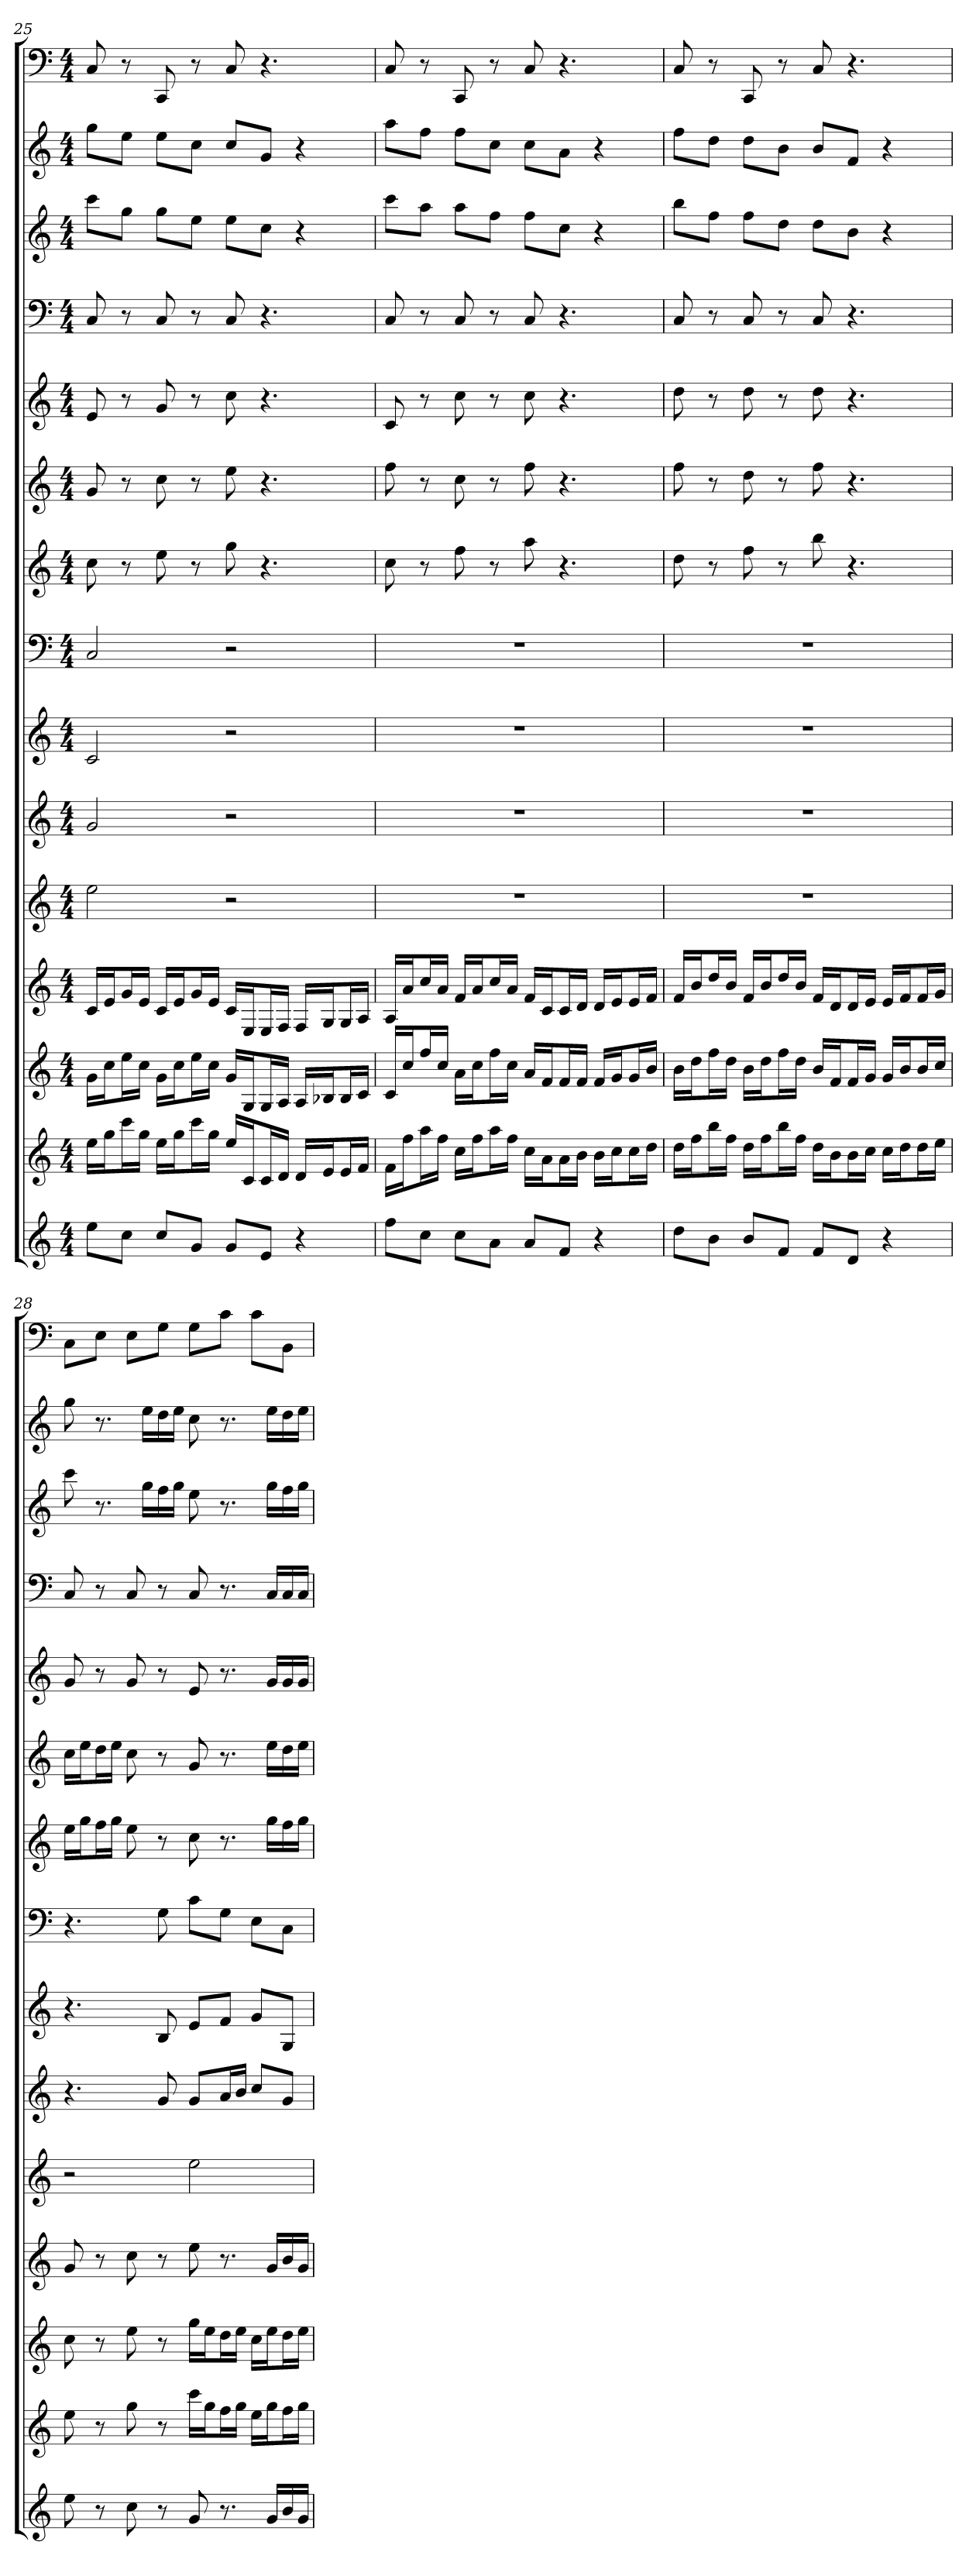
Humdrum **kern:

**kern	**kern	**kern	**kern	**kern	**kern	**kern	**kern	**kern	**kern	**kern	**kern	**kern	**kern	**kern
*part15	*part14	*part13	*part12	*part11	*part10	*part9	*part8	*part7	*part6	*part5	*part4	*part3	*part2	*part1
*staff15	*staff14	*staff13	*staff12	*staff11	*staff10	*staff9	*staff8	*staff7	*staff6	*staff5	*staff4	*staff3	*staff2	*staff1
*k[]	*k[]	*k[]	*k[]	*k[]	*k[]	*k[]	*k[]	*k[]	*k[]	*k[]	*k[]	*k[]	*k[]	*k[]
*C:	*C:	*C:	*C:	*C:	*C:	*C:	*C:	*C:	*C:	*C:	*C:	*C:	*C:	*C:
*M4/4	*M4/4	*M4/4	*M4/4	*M4/4	*M4/4	*M4/4	*M4/4	*M4/4	*M4/4	*M4/4	*M4/4	*M4/4	*M4/4	*M4/4
=25	=25	=25	=25	=25	=25	=25	=25	=25	=25	=25	=25	=25	=25	=25
8eeL	16eeLL	16gLL	16cLL	2ee	2g	2c	2C	8cc	8g	8e	8C	8cccL	8ggL	8C
.	16ggJ	16ccJ	16eJ	.	.	.	.	.	.	.	.	.	.	.
8ccJ	16cccL	16eeL	16gL	.	.	.	.	8r	8r	8r	8r	8ggJ	8eeJ	8r
.	16ggJJ	16ccJJ	16eJJ	.	.	.	.	.	.	.	.	.	.	.
8ccL	16eeLL	16gLL	16cLL	.	.	.	.	8ee	8cc	8g	8C	8ggL	8eeL	8CC
.	16ggJ	16ccJ	16eJ	.	.	.	.	.	.	.	.	.	.	.
8gJ	16cccL	16eeL	16gL	.	.	.	.	8r	8r	8r	8r	8eeJ	8ccJ	8r
.	16ggJJ	16ccJJ	16eJJ	.	.	.	.	.	.	.	.	.	.	.
8gL	16eeLL	16gLL	16cLL	2r	2r	2r	2r	8gg	8ee	8cc	8C	8eeL	8ccL	8C
.	16cJ	16GJ	16EJ	.	.	.	.	.	.	.	.	.	.	.
8eJ	16cL	16GL	16EL	.	.	.	.	4.r	4.r	4.r	4.r	8ccJ	8gJ	4.r
.	16dJJ	16AJJ	16FJJ	.	.	.	.	.	.	.	.	.	.	.
4r	16dLL	16ALL	16FLL	.	.	.	.	.	.	.	.	4r	4r	.
.	16eJ	16B-XJ	16GJ	.	.	.	.	.	.	.	.	.	.	.
.	16eL	16B-L	16GL	.	.	.	.	.	.	.	.	.	.	.
.	16fJJ	16cJJ	16AJJ	.	.	.	.	.	.	.	.	.	.	.
=26	=26	=26	=26	=26	=26	=26	=26	=26	=26	=26	=26	=26	=26	=26
8ffL	16fLL	16cLL	16ALL	1r	1r	1r	1r	8cc	8ff	8c	8C	8cccL	8aaL	8C
.	16ffJ	16ccJ	16aJ	.	.	.	.	.	.	.	.	.	.	.
8ccJ	16aaL	16ffL	16ccL	.	.	.	.	8r	8r	8r	8r	8aaJ	8ffJ	8r
.	16ffJJ	16ccJJ	16aJJ	.	.	.	.	.	.	.	.	.	.	.
8ccL	16ccLL	16aLL	16fLL	.	.	.	.	8ff	8cc	8cc	8C	8aaL	8ffL	8CC
.	16ffJ	16ccJ	16aJ	.	.	.	.	.	.	.	.	.	.	.
8aJ	16aaL	16ffL	16ccL	.	.	.	.	8r	8r	8r	8r	8ffJ	8ccJ	8r
.	16ffJJ	16ccJJ	16aJJ	.	.	.	.	.	.	.	.	.	.	.
8aL	16ccLL	16aLL	16fLL	.	.	.	.	8aa	8ff	8cc	8C	8ffL	8ccL	8C
.	16aJ	16fJ	16cJ	.	.	.	.	.	.	.	.	.	.	.
8fJ	16aL	16fL	16cL	.	.	.	.	4.r	4.r	4.r	4.r	8ccJ	8aJ	4.r
.	16bJJ	16fJJ	16dJJ	.	.	.	.	.	.	.	.	.	.	.
4r	16bLL	16fLL	16dLL	.	.	.	.	.	.	.	.	4r	4r	.
.	16ccJ	16gJ	16eJ	.	.	.	.	.	.	.	.	.	.	.
.	16ccL	16gL	16eL	.	.	.	.	.	.	.	.	.	.	.
.	16ddJJ	16bJJ	16fJJ	.	.	.	.	.	.	.	.	.	.	.
=27	=27	=27	=27	=27	=27	=27	=27	=27	=27	=27	=27	=27	=27	=27
8ddL	16ddLL	16bLL	16fLL	1r	1r	1r	1r	8dd	8ff	8dd	8C	8bbL	8ffL	8C
.	16ffJ	16ddJ	16bJ	.	.	.	.	.	.	.	.	.	.	.
8bJ	16bbL	16ffL	16ddL	.	.	.	.	8r	8r	8r	8r	8ffJ	8ddJ	8r
.	16ffJJ	16ddJJ	16bJJ	.	.	.	.	.	.	.	.	.	.	.
8bL	16ddLL	16bLL	16fLL	.	.	.	.	8ff	8dd	8dd	8C	8ffL	8ddL	8CC
.	16ffJ	16ddJ	16bJ	.	.	.	.	.	.	.	.	.	.	.
8fJ	16bbL	16ffL	16ddL	.	.	.	.	8r	8r	8r	8r	8ddJ	8bJ	8r
.	16ffJJ	16ddJJ	16bJJ	.	.	.	.	.	.	.	.	.	.	.
8fL	16ddLL	16bLL	16fLL	.	.	.	.	8bb	8ff	8dd	8C	8ddL	8bL	8C
.	16bJ	16fJ	16dJ	.	.	.	.	.	.	.	.	.	.	.
8dJ	16bL	16fL	16dL	.	.	.	.	4.r	4.r	4.r	4.r	8bJ	8fJ	4.r
.	16ccJJ	16gJJ	16eJJ	.	.	.	.	.	.	.	.	.	.	.
4r	16ccLL	16gLL	16eLL	.	.	.	.	.	.	.	.	4r	4r	.
.	16ddJ	16bJ	16fJ	.	.	.	.	.	.	.	.	.	.	.
.	16ddL	16bL	16fL	.	.	.	.	.	.	.	.	.	.	.
.	16eeJJ	16ccJJ	16gJJ	.	.	.	.	.	.	.	.	.	.	.
=28	=28	=28	=28	=28	=28	=28	=28	=28	=28	=28	=28	=28	=28	=28
8ee	8ee	8cc	8g	2r	4.r	4.r	4.r	16eeLL	16ccLL	8g	8C	8ccc	8gg	8CL
.	.	.	.	.	.	.	.	16ggJ	16eeJ	.	.	.	.	.
8r	8r	8r	8r	.	.	.	.	16ffL	16ddL	8r	8r	8.r	8.r	8EJ
.	.	.	.	.	.	.	.	16ggJJ	16eeJJ	.	.	.	.	.
8cc	8gg	8ee	8cc	.	.	.	.	8ee	8cc	8g	8C	.	.	8EL
.	.	.	.	.	.	.	.	.	.	.	.	16ggLL	16eeLL	.
8r	8r	8r	8r	.	8g	8B	8G	8r	8r	8r	8r	16ff	16dd	8GJ
.	.	.	.	.	.	.	.	.	.	.	.	16ggJJ	16eeJJ	.
8g	16cccLL	16ggLL	8ee	2ee	8gL	8eL	8cL	8cc	8g	8e	8C	8ee	8cc	8GL
.	16ggJ	16eeJ	.	.	.	.	.	.	.	.	.	.	.	.
8.r	16ffL	16ddL	8.r	.	16aL	8fJ	8GJ	8.r	8.r	8.r	8.r	8.r	8.r	8cJ
.	16ggJJ	16eeJJ	.	.	16bJJ	.	.	.	.	.	.	.	.	.
.	16eeLL	16ccLL	.	.	8ccL	8gL	8EL	.	.	.	.	.	.	8cL
16gLL	16ggJ	16eeJ	16gLL	.	.	.	.	16ggLL	16eeLL	16gLL	16CLL	16ggLL	16eeLL	.
16b	16ffL	16ddL	16b	.	8gJ	8GJ	8CJ	16ff	16dd	16g	16C	16ff	16dd	8BBJ
16gJJ	16ggJJ	16eeJJ	16gJJ	.	.	.	.	16ggJJ	16eeJJ	16gJJ	16CJJ	16ggJJ	16eeJJ	.
=	=	=	=	=	=	=	=	=	=	=	=	=	=	=
*-	*-	*-	*-	*-	*-	*-	*-	*-	*-	*-	*-	*-	*-	*-
